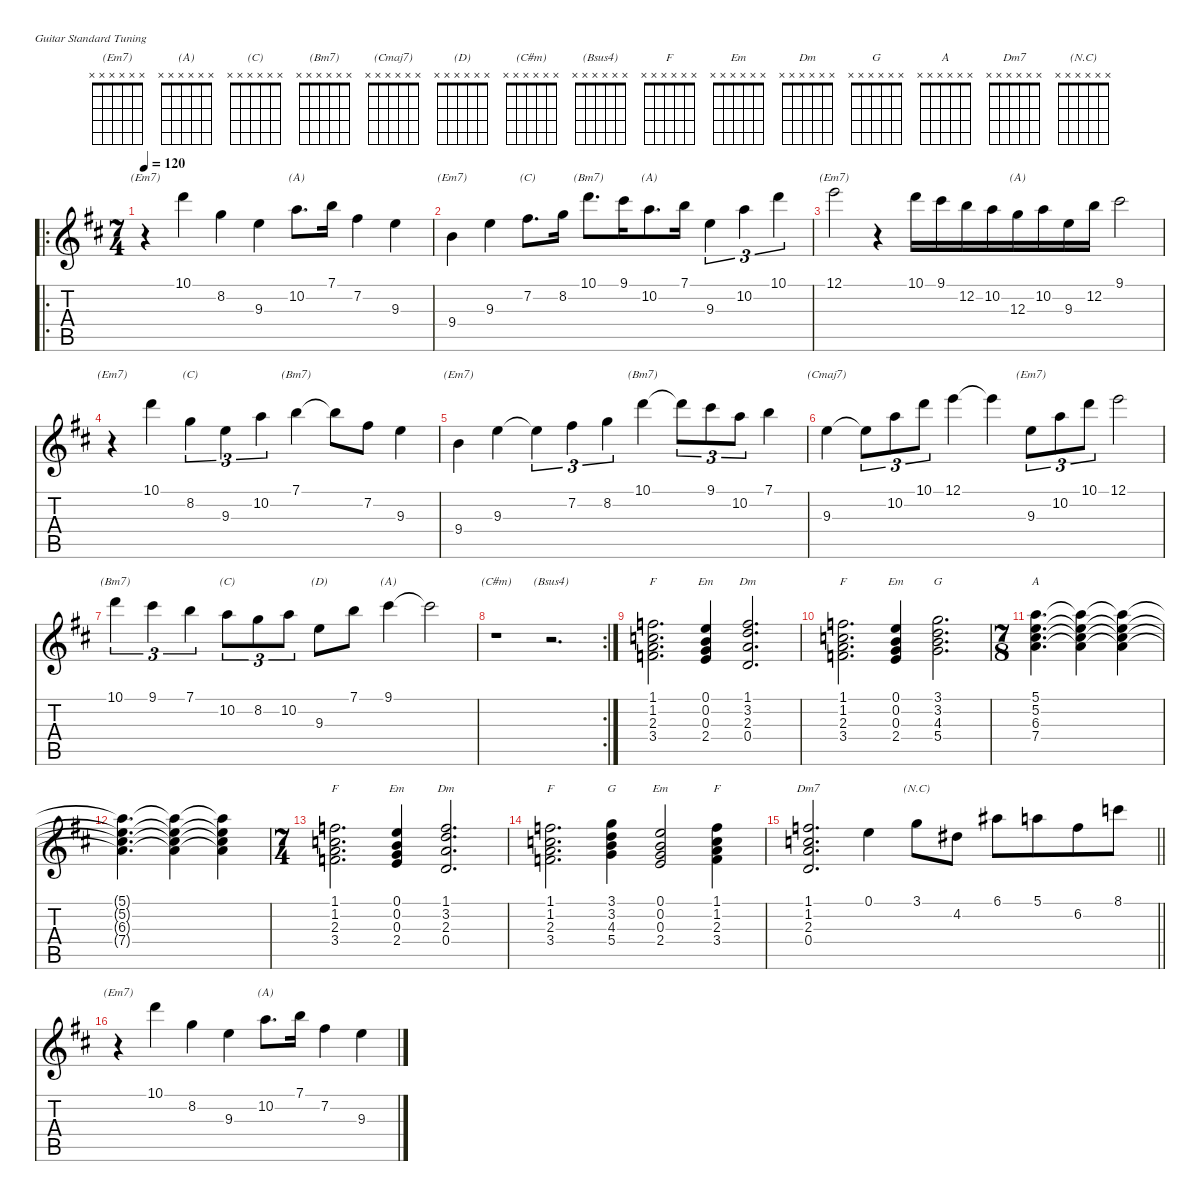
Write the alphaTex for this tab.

\defaultSystemsLayout 4
\hideDynamics
\bracketExtendMode nobrackets
\singleTrackTrackNamePolicy hidden
\multiTrackTrackNamePolicy hidden
\otherSystemsTrackNameOrientation horizontal
\track ("Guitar" "S-Gt") {defaultSystemsLayout 4 instrument acousticguitarsteel}
\staff {score tabs}
\tuning (E4 B3 G3 D3 A2 E2)
\chord ("(Em7)" x x x x x x)
\chord ("(A)" x x x x x x)
\chord ("(C)" x x x x x x)
\chord ("(Bm7)" x x x x x x)
\chord ("(Cmaj7)" x x x x x x)
\chord ("(D)" x x x x x x)
\chord ("(C#m)" x x x x x x)
\chord ("(Bsus4)" x x x x x x)
\chord ("F" x x x x x x)
\chord ("Em" x x x x x x)
\chord ("Dm" x x x x x x)
\chord ("G" x x x x x x)
\chord ("A" x x x x x x)
\chord ("Dm7" x x x x x x)
\chord ("(N.C)" x x x x x x)
\ro
\ts (7 4)
\beaming (8 6 4 4)
\tempo 120
\clef g2
\ks d
r.4{ch "(Em7)" dy f instrument acousticguitarsteel beam Down} 10.1{acc forcenatural}.4{beam Down} 8.2{acc forcenatural}.4{beam Down} 9.3{acc forcenatural}.4{beam Down} 10.2{acc forcenatural}.8{d ch "(A)" beam Down} 7.1{acc forcenatural}.16{beam Down} 7.2{acc #}.4{beam Down} 9.3{acc forcenatural}.4{beam Down} |
9.4{acc forcenatural}.4{ch "(Em7)" beam Down} 9.3{acc forcenatural}.4{beam Down} 7.2{acc #}.8{d ch "(C)" beam Down} 8.2{acc forcenatural}.16{beam Down} 10.1{acc forcenatural}.8{d ch "(Bm7)" beam Down} 9.1{acc #}.16{beam Down} 10.2{acc forcenatural}.8{d ch "(A)" beam Down} 7.1{acc forcenatural}.16{beam Down} 9.3{acc forcenatural}.4{tu (3 2) beam Down} 10.2{acc forcenatural}.4{tu (3 2) beam Down} 10.1{acc forcenatural}.4{tu (3 2) beam Down} |
12.1{acc forcenatural}.2{ch "(Em7)" beam Down} r.4{beam Down} 10.1{acc forcenatural}.16{beam Down} 9.1{acc #}.16{beam Down} 12.2{acc forcenatural}.16{beam Down} 10.2{acc forcenatural}.16{beam Down} 12.3{acc forcenatural}.16{ch "(A)" beam Down} 10.2{acc forcenatural}.16{beam Down} 9.3{acc forcenatural}.16{beam Down} 12.2{acc forcenatural}.16{beam Down} 9.1{acc #}.2{beam Down} |
r.4{ch "(Em7)" beam Down} 10.1{acc forcenatural}.4{beam Down} 8.2{acc forcenatural}.4{tu (3 2) ch "(C)" beam Down} 9.3{acc forcenatural}.4{tu (3 2) beam Down} 10.2{acc forcenatural}.4{tu (3 2) beam Down} 7.1{acc forcenatural}.4{ch "(Bm7)" beam Down} 7.1{t acc forcenatural}.8{beam Down} 7.2{acc #}.8{beam Down} 9.3{acc forcenatural}.4{beam Down} |
9.4{acc forcenatural}.4{ch "(Em7)" beam Down} 9.3{acc forcenatural}.4{beam Down} 9.3{t acc forcenatural}.4{tu (3 2) beam Down} 7.2{acc #}.4{tu (3 2) beam Down} 8.2{acc forcenatural}.4{tu (3 2) beam Down} 10.1{acc forcenatural}.4{ch "(Bm7)" beam Down} 10.1{t acc forcenatural}.8{tu (3 2) beam Down} 9.1{acc #}.8{tu (3 2) beam Down} 10.2{acc forcenatural}.8{tu (3 2) beam Down} 7.1{acc forcenatural}.4{beam Down} |
9.3{acc forcenatural}.4{ch "(Cmaj7)" beam Down} 9.3{t acc forcenatural}.8{tu (3 2) beam Down} 10.2{acc forcenatural}.8{tu (3 2) beam Down} 10.1{acc forcenatural}.8{tu (3 2) beam Down} 12.1{acc forcenatural}.4{beam Down} 12.1{t acc forcenatural}.4{beam Down} 9.3{acc forcenatural}.8{tu (3 2) ch "(Em7)" beam Down} 10.2{acc forcenatural}.8{tu (3 2) beam Down} 10.1{acc forcenatural}.8{tu (3 2) beam Down} 12.1{acc forcenatural}.2{beam Down} |
10.1{acc forcenatural}.4{tu (3 2) ch "(Bm7)" beam Down} 9.1{acc #}.4{tu (3 2) beam Down} 7.1{acc forcenatural}.4{tu (3 2) beam Down} 10.2{acc forcenatural}.8{tu (3 2) ch "(C)" beam Down} 8.2{acc forcenatural}.8{tu (3 2) beam Down} 10.2{acc forcenatural}.8{tu (3 2) beam Down} 9.3{acc forcenatural}.8{ch "(D)" beam Down} 7.1{acc forcenatural}.8{beam Down} 9.1{acc #}.4{ch "(A)" beam Down} 9.1{t acc #}.2{beam Down} |
\rc 2
r.1{ch "(C#m)" beam Down} r.2{d ch "(Bsus4)" beam Down} |
(1.1{acc forcenatural} 1.2{acc forcenatural} 2.3{acc forcenatural} 3.4{acc forcenatural}).2{d ch "F" beam Down} (0.1{acc forcenatural} 0.2{acc forcenatural} 0.3{acc forcenatural} 2.4{acc forcenatural}).4{ch "Em" beam Up} (1.1{acc forcenatural} 3.2{acc forcenatural} 2.3{acc forcenatural} 0.4{acc forcenatural}).2{d ch "Dm" beam Up} |
(1.1{acc forcenatural} 1.2{acc forcenatural} 2.3{acc forcenatural} 3.4{acc forcenatural}).2{d ch "F" beam Down} (0.1{acc forcenatural} 0.2{acc forcenatural} 0.3{acc forcenatural} 2.4{acc forcenatural}).4{ch "Em" beam Up} (3.1{acc forcenatural} 3.2{acc forcenatural} 4.3{acc forcenatural} 5.4{acc forcenatural}).2{d ch "G" beam Down} |
\ts (7 8)
(5.1{acc forcenatural} 5.2{acc forcenatural} 6.3{acc #} 7.4{acc forcenatural}).4{d ch "A" beam Down} (5.1{t acc forcenatural} 5.2{t acc forcenatural} 6.3{t acc #} 7.4{t acc forcenatural}).4{beam Down} (5.1{t acc forcenatural} 5.2{t acc forcenatural} 6.3{t acc #} 7.4{t acc forcenatural}).4{beam Down} |
(5.1{t acc forcenatural} 5.2{t acc forcenatural} 6.3{t acc #} 7.4{t acc forcenatural}).4{d beam Down} (5.1{t acc forcenatural} 5.2{t acc forcenatural} 6.3{t acc #} 7.4{t acc forcenatural}).4{beam Down} (5.1{t acc forcenatural} 5.2{t acc forcenatural} 6.3{t acc #} 7.4{t acc forcenatural}).4{beam Down} |
\ts (7 4)
(1.1{acc forcenatural} 1.2{acc forcenatural} 2.3{acc forcenatural} 3.4{acc forcenatural}).2{d ch "F" beam Down} (0.1{acc forcenatural} 0.2{acc forcenatural} 0.3{acc forcenatural} 2.4{acc forcenatural}).4{ch "Em" beam Up} (1.1{acc forcenatural} 3.2{acc forcenatural} 2.3{acc forcenatural} 0.4{acc forcenatural}).2{d ch "Dm" beam Up} |
(1.1{acc forcenatural} 1.2{acc forcenatural} 2.3{acc forcenatural} 3.4{acc forcenatural}).2{d ch "F" beam Down} (3.1{acc forcenatural} 3.2{acc forcenatural} 4.3{acc forcenatural} 5.4{acc forcenatural}).4{ch "G" beam Down} (0.1{acc forcenatural} 0.2{acc forcenatural} 0.3{acc forcenatural} 2.4{acc forcenatural}).2{ch "Em" beam Up} (1.1{acc forcenatural} 1.2{acc forcenatural} 2.3{acc forcenatural} 3.4{acc forcenatural}).4{ch "F" beam Down} |
\barLineRight lightlight
(1.1{acc forcenatural} 1.2{acc forcenatural} 2.3{acc forcenatural} 0.4{acc forcenatural}).2{d ch "Dm7" beam Up} 0.1{acc forcenatural}.4{beam Down} 3.1{acc forcenatural}.8{ch "(N.C)" beam Down} 4.2{acc #}.8{beam Down} 6.1{acc #}.8{beam Down} 5.1{acc forcenatural}.8{beam Down} 6.2{acc forcenatural}.8{beam Down} 8.1{acc forcenatural}.8{beam Down} |
r.4{ch "(Em7)" beam Down} 10.1{acc forcenatural}.4{beam Down} 8.2{acc forcenatural}.4{beam Down} 9.3{acc forcenatural}.4{beam Down} 10.2{acc forcenatural}.8{d ch "(A)" beam Down} 7.1{acc forcenatural}.16{beam Down} 7.2{acc #}.4{beam Down} 9.3{acc forcenatural}.4{beam Down}
